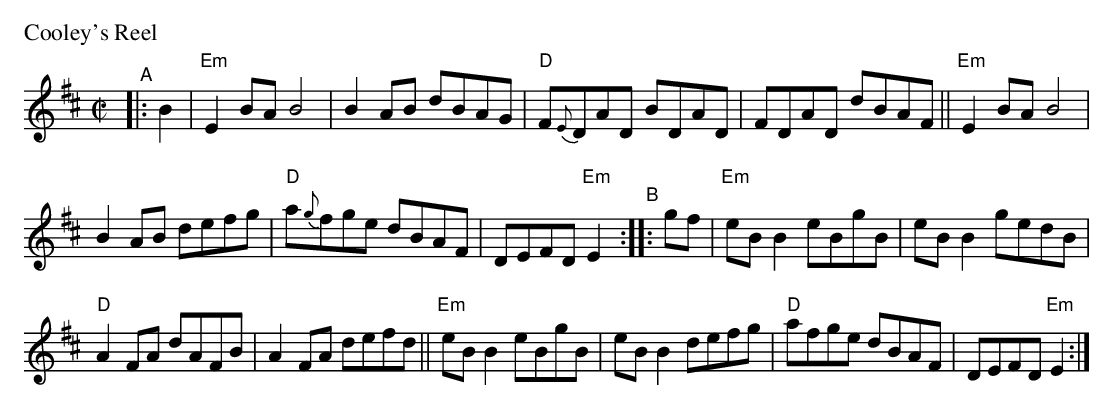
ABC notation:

X:1
P: Cooley's Reel
M: C|
L: 1/8
K: EDor
"^A"|: B2 | "Em"E2BA B4 | B2AB dBAG | "D"F{E}DAD BDAD | FDAD dBAF || "Em"E2BA B4 |
B2AB defg | "D"a{g}fge dBAF | DEFD "Em"E2 "^B":: gf | "Em"eBB2 eBgB | eBB2 gedB |
"D"A2FA dAFB | A2FA defd || "Em"eBB2 eBgB | eBB2 defg | "D"afge dBAF | DEFD "Em"E2 :|
